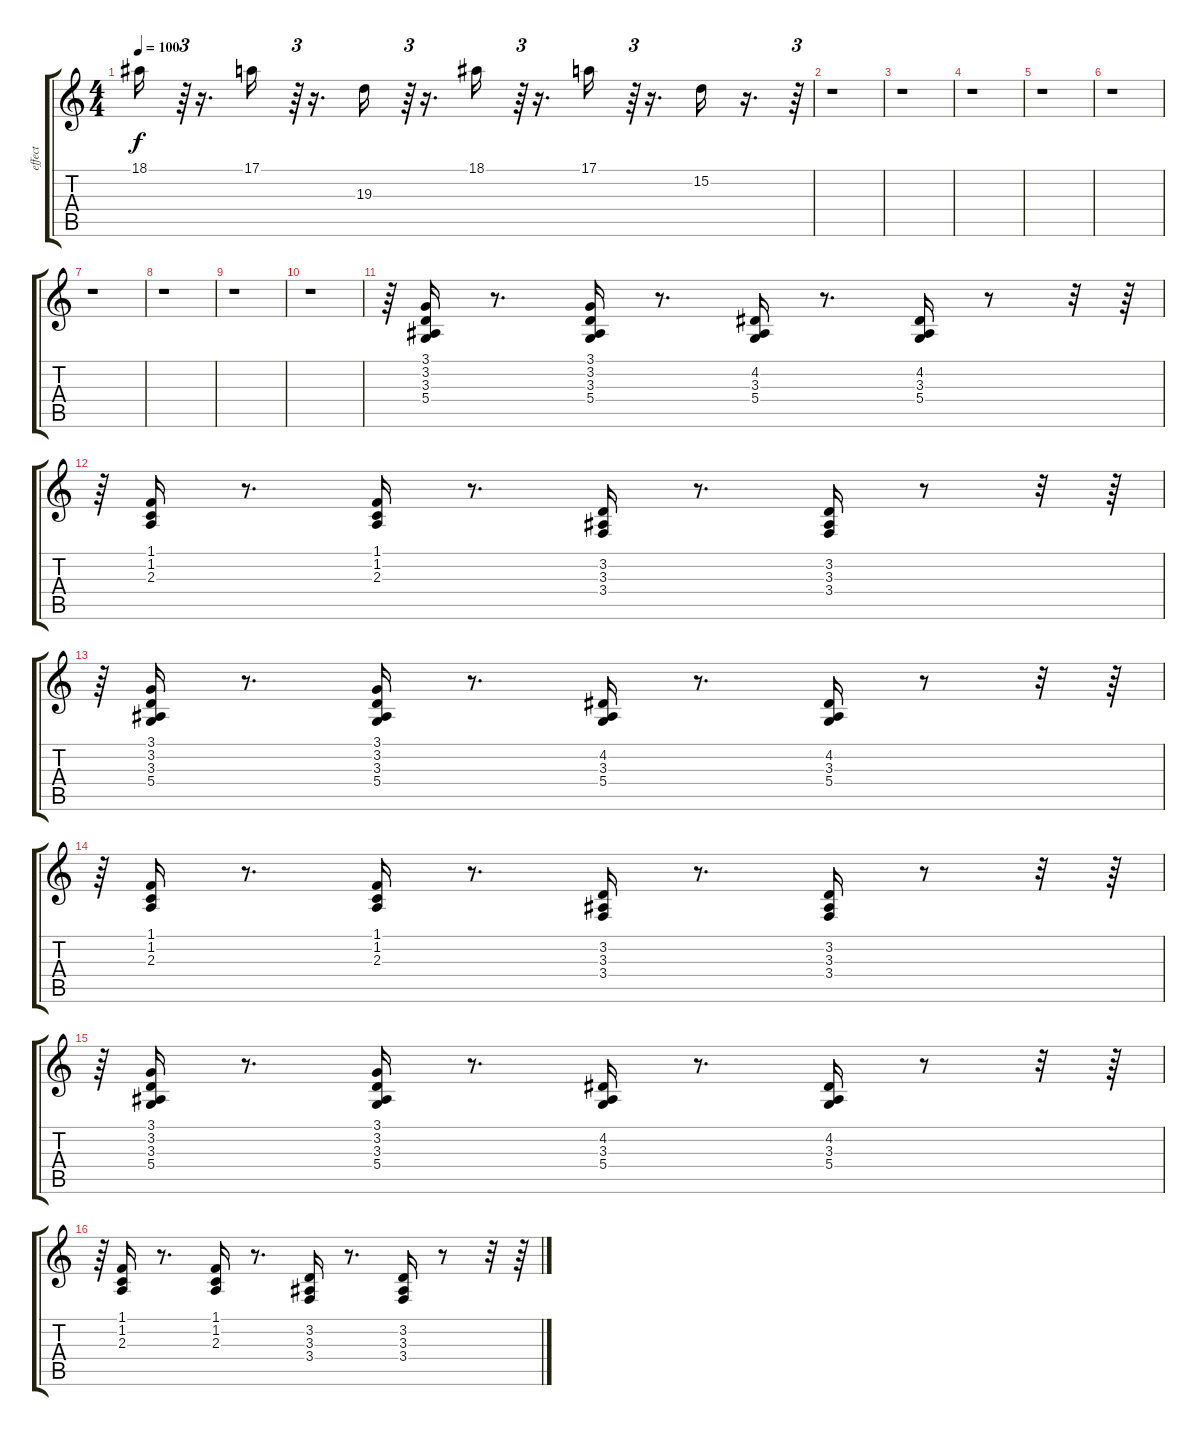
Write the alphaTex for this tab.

\track ("effect" "effect") {instrument drawbarorgan}
\staff {score tabs}
\tuning (E4 B3 G3 D3 A2 E2) {hide}
\ts (4 4)
\tempo 100
\clef g2
\ks c
18.1.16{dy f volume 11 balance 10 instrument drawbarorgan} r.64{tu (3 2)} r.16{d} 17.1.16 r.64{tu (3 2)} r.16{d} 19.3.16 r.64{tu (3 2)} r.16{d} 18.1.16 r.64{tu (3 2)} r.16{d} 17.1.16 r.64{tu (3 2)} r.16{d} 15.2.16 r.16{d} r.64{tu (3 2)} |
r.1 |
r.1 |
r.1 |
r.1 |
r.1 |
r.1 |
r.1 |
r.1 |
r.1 |
r.64 (3.1 3.2 3.3 5.4).16{volume 10 balance 12 instrument stringensemble1} r.8{d} (3.1 3.2 3.3 5.4).16 r.8{d} (4.2 3.3 5.4).16 r.8{d} (4.2 3.3 5.4).16 r.8 r.32 r.64 |
r.64 (1.1 1.2 2.3).16 r.8{d} (1.1 1.2 2.3).16 r.8{d} (3.2 3.3 3.4).16 r.8{d} (3.2 3.3 3.4).16 r.8 r.32 r.64 |
r.64 (3.1 3.2 3.3 5.4).16 r.8{d} (3.1 3.2 3.3 5.4).16 r.8{d} (4.2 3.3 5.4).16 r.8{d} (4.2 3.3 5.4).16 r.8 r.32 r.64 |
r.64 (1.1 1.2 2.3).16 r.8{d} (1.1 1.2 2.3).16 r.8{d} (3.2 3.3 3.4).16 r.8{d} (3.2 3.3 3.4).16 r.8 r.32 r.64 |
r.64 (3.1 3.2 3.3 5.4).16 r.8{d} (3.1 3.2 3.3 5.4).16 r.8{d} (4.2 3.3 5.4).16 r.8{d} (4.2 3.3 5.4).16 r.8 r.32 r.64 |
r.64 (1.1 1.2 2.3).16 r.8{d} (1.1 1.2 2.3).16 r.8{d} (3.2 3.3 3.4).16 r.8{d} (3.2 3.3 3.4).16 r.8 r.32 r.64
